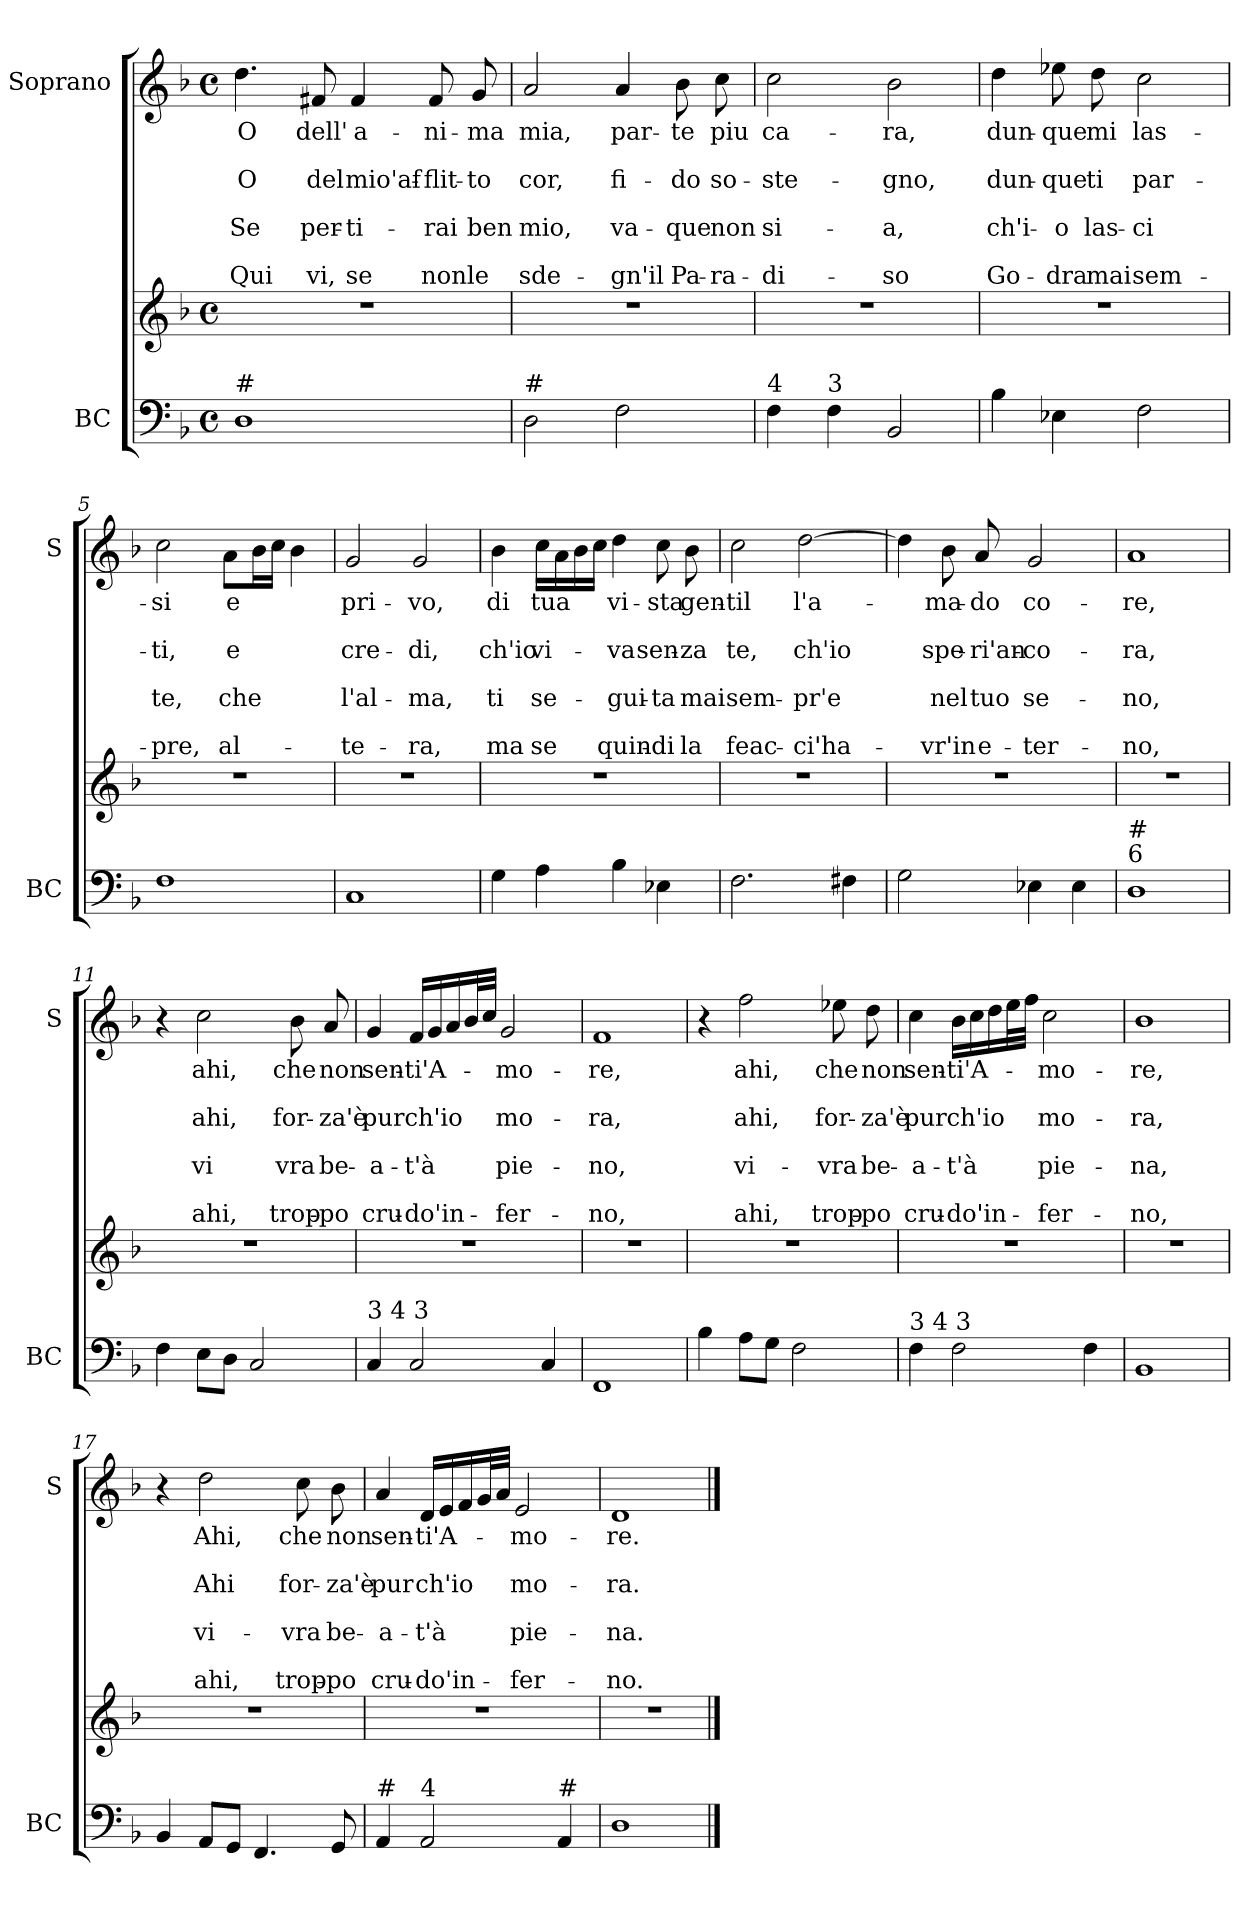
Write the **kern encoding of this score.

**kern	**kern	**kern	**text	**text	**text	**text	**text	**text	**text
*part2	*part2	*part1	*part1	*part1	*part1	*part1	*part1	*part1	*part1
*staff3	*staff2	*staff1	*staff1	*staff1	*staff1	*staff1	*staff1	*staff1	*staff1
*I"BC	*	*I"Soprano	*	*	*	*	*	*	*
*I'BC	*	*I'S	*	*	*	*	*	*	*
*clefF4	*clefG2	*clefG2	*	*	*	*	*	*	*
*k[b-]	*k[b-]	*k[b-]	*	*	*	*	*	*	*
*F:	*F:	*F:	*	*	*	*	*	*	*
*M4/4	*M4/4	*M4/4	*	*	*	*	*	*	*
*met(c)	*met(c)	*met(c)	*	*	*	*	*	*	*
=1	=1	=1	=1	=1	=1	=1	=1	=1	=1
!LO:TX:a:t=#	!	!	!	!	!	!	!	!	!
!	!	!	!LO:LY:b	!	!LO:LY:b	!	!LO:LY:b	!	!LO:LY:b
1D	1r	4.dd\	O	.	O	.	Se	.	Qui
!	!	!	!LO:LY:b	!	!LO:LY:b	!	!LO:LY:b	!	!LO:LY:b
.	.	8f#X/	dell'	.	del	.	per-	.	vi,
!	!	!	!LO:LY:b	!	!LO:LY:b	!	!LO:LY:b	!	!LO:LY:b
.	.	4f#/	a-	.	mio'af-	.	-ti-	.	se
!	!	!	!LO:LY:b	!	!LO:LY:b	!	!LO:LY:b	!	!LO:LY:b
.	.	8f#/	-ni-	.	-flit-	.	-rai	.	non
!	!	!	!LO:LY:b	!	!LO:LY:b	!	!LO:LY:b	!	!LO:LY:b
.	.	8g/	-ma	.	-to	.	ben	.	le
=2	=2	=2	=2	=2	=2	=2	=2	=2	=2
!LO:TX:a:t=#	!	!	!	!	!	!	!	!	!
!	!	!	!LO:LY:b	!	!LO:LY:b	!	!LO:LY:b	!	!LO:LY:b
2D\	1r	2a/	mia,	.	cor,	.	mio,	.	sde-
!	!	!	!LO:LY:b	!	!LO:LY:b	!	!LO:LY:b	!	!LO:LY:b
2F\	.	4a/	par-	.	fi-	.	va-	.	-gn'il
!	!	!	!LO:LY:b	!	!LO:LY:b	!	!LO:LY:b	!	!LO:LY:b
.	.	8b-\	-te	.	-do	.	-que	.	Pa-
!	!	!	!LO:LY:b	!	!LO:LY:b	!	!LO:LY:b	!	!LO:LY:b
.	.	8cc\	piu	.	so-	.	non	.	-ra-
=3	=3	=3	=3	=3	=3	=3	=3	=3	=3
!LO:TX:a:t=4	!	!	!	!	!	!	!	!	!
!	!	!	!LO:LY:b	!	!LO:LY:b	!	!LO:LY:b	!	!LO:LY:b
4F\	1r	2cc\	ca-	.	-ste-	.	si-	.	-di-
!LO:TX:a:t=3	!	!	!	!	!	!	!	!	!
4F\	.	.	.	.	.	.	.	.	.
!	!	!	!LO:LY:b	!	!LO:LY:b	!	!LO:LY:b	!	!LO:LY:b
2BB-/	.	2b-\	-ra,	.	-gno,	.	-a,	.	-so
=4	=4	=4	=4	=4	=4	=4	=4	=4	=4
!	!	!	!LO:LY:b	!	!LO:LY:b	!	!LO:LY:b	!	!LO:LY:b
4B-\	1r	4dd\	dun-	.	dun-	.	ch'i-	.	Go-
!	!	!	!LO:LY:b	!	!LO:LY:b	!	!LO:LY:b	!	!LO:LY:b
4E-X\	.	8ee-X\	-que	.	-que	.	-o	.	-dra
!	!	!	!LO:LY:b	!	!LO:LY:b	!	!LO:LY:b	!	!LO:LY:b
.	.	8dd\	mi	.	ti	.	las-	.	mai
!	!	!	!LO:LY:b	!	!LO:LY:b	!	!LO:LY:b	!	!LO:LY:b
2F\	.	2cc\	las-	.	par-	.	-ci	.	sem-
!!LO:LB:g=z
=5	=5	=5	=5	=5	=5	=5	=5	=5	=5
!	!	!	!LO:LY:b	!	!LO:LY:b	!	!LO:LY:b	!	!LO:LY:b
1F	1r	2cc\	-si	.	-ti,	.	te,	.	-pre,
!	!	!	!LO:LY:b	!	!LO:LY:b	!	!LO:LY:b	!	!LO:LY:b
.	.	8a\L	e	.	e	.	che	.	al-
.	.	16b-\L	.	.	.	.	.	.	.
.	.	16cc\JJ	.	.	.	.	.	.	.
.	.	4b-\	.	.	.	.	.	.	.
=6	=6	=6	=6	=6	=6	=6	=6	=6	=6
!	!	!	!LO:LY:b	!	!LO:LY:b	!	!LO:LY:b	!	!LO:LY:b
1C	1r	2g/	pri-	.	cre-	.	l'al-	.	-te-
!	!	!	!LO:LY:b	!	!LO:LY:b	!	!LO:LY:b	!	!LO:LY:b
.	.	2g/	-vo,	.	-di,	.	-ma,	.	-ra,
=7	=7	=7	=7	=7	=7	=7	=7	=7	=7
!	!	!	!LO:LY:b	!	!LO:LY:b	!	!LO:LY:b	!	!LO:LY:b
4G\	1r	4b-\	di	.	ch'io	.	ti	.	ma
!	!	!	!LO:LY:b	!	!LO:LY:b	!	!LO:LY:b	!	!LO:LY:b
4A\	.	16cc\LL	tua	.	vi-	.	se-	.	se
.	.	16a\	.	.	.	.	.	.	.
.	.	16b-\	.	.	.	.	.	.	.
.	.	16cc\JJ	.	.	.	.	.	.	.
!	!	!	!LO:LY:b	!	!LO:LY:b	!	!LO:LY:b	!	!LO:LY:b
4B-\	.	4dd\	vi-	.	-va	.	-gui-	.	quin-
!	!	!	!LO:LY:b	!	!LO:LY:b	!	!LO:LY:b	!	!LO:LY:b
4E-X\	.	8cc\	-sta	.	sen-	.	-ta	.	-di
!	!	!	!LO:LY:b	!	!LO:LY:b	!	!LO:LY:b	!	!LO:LY:b
.	.	8b-\	gen-	.	-za	.	mai	.	la
=8	=8	=8	=8	=8	=8	=8	=8	=8	=8
!	!	!	!LO:LY:b	!	!LO:LY:b	!	!LO:LY:b	!	!LO:LY:b
2.F\	1r	2cc\	-til	.	te,	.	sem-	.	feac-
!	!	!	!LO:LY:b	!	!LO:LY:b	!	!LO:LY:b	!	!LO:LY:b
.	.	[2dd\	l'a-	.	ch'io	.	-pr'e	.	-ci'ha-
4F#X\	.	.	.	.	.	.	.	.	.
!!LO:PB:g=z
=9	=9	=9	=9	=9	=9	=9	=9	=9	=9
2G\	1r	4dd\]	.	.	.	.	.	.	.
!	!	!	!LO:LY:b	!	!LO:LY:b	!	!LO:LY:b	!	!LO:LY:b
.	.	8b-\	-ma-	.	spe-	.	nel	.	-vr'in
!	!	!	!LO:LY:b	!	!LO:LY:b	!	!LO:LY:b	!	!LO:LY:b
.	.	8a/	-do	.	-ri'an-	.	tuo	.	e-
!	!	!	!LO:LY:b	!	!LO:LY:b	!	!LO:LY:b	!	!LO:LY:b
4E-X\	.	2g/	co-	.	-co-	.	se-	.	-ter-
4E-\	.	.	.	.	.	.	.	.	.
=10	=10	=10	=10	=10	=10	=10	=10	=10	=10
!LO:TX:a:t=6	!	!	!	!	!	!	!	!	!
!LO:TX:a:t=#	!	!	!	!	!	!	!	!	!
!	!	!	!LO:LY:b	!	!LO:LY:b	!	!LO:LY:b	!	!LO:LY:b
1D	1r	1a	-re,	.	-ra,	.	-no,	.	-no,
=11	=11	=11	=11	=11	=11	=11	=11	=11	=11
4F\	1r	4r	.	.	.	.	.	.	.
!	!	!	!LO:LY:b	!	!LO:LY:b	!	!LO:LY:b	!	!LO:LY:b
8E\L	.	2cc\	ahi,	.	ahi,	.	vi	.	ahi,
8D\J	.	.	.	.	.	.	.	.	.
2C/	.	.	.	.	.	.	.	.	.
!	!	!	!LO:LY:b	!	!LO:LY:b	!	!LO:LY:b	!	!LO:LY:b
.	.	8b-\	che	.	for-	.	vra	.	trop-
!	!	!	!LO:LY:b	!	!LO:LY:b	!	!LO:LY:b	!	!LO:LY:b
.	.	8a/	non	.	-za'è	.	be-	.	-po
=12	=12	=12	=12	=12	=12	=12	=12	=12	=12
!LO:TX:a:t=3       4                             3	!	!	!	!	!	!	!	!	!
!	!	!	!LO:LY:b	!	!LO:LY:b	!	!LO:LY:b	!	!LO:LY:b
4C/	1r	4g/	sen-	.	pur	.	-a-	.	cru-
!	!	!	!LO:LY:b	!	!LO:LY:b	!	!LO:LY:b	!	!LO:LY:b
2C/	.	16f/LL	-ti'A-	.	ch'io	.	-t'à	.	-do'in-
.	.	16g/	.	.	.	.	.	.	.
.	.	16a/	.	.	.	.	.	.	.
.	.	32b-/L	.	.	.	.	.	.	.
.	.	32cc/JJJ	.	.	.	.	.	.	.
!	!	!	!LO:LY:b	!	!LO:LY:b	!	!LO:LY:b	!	!LO:LY:b
.	.	2g/	-mo-	.	mo-	.	pie-	.	-fer-
4C/	.	.	.	.	.	.	.	.	.
!!LO:LB:g=z
=13	=13	=13	=13	=13	=13	=13	=13	=13	=13
!	!	!	!LO:LY:b	!	!LO:LY:b	!	!LO:LY:b	!	!LO:LY:b
1FF	1r	1f	-re,	.	-ra,	.	-no,	.	-no,
=14	=14	=14	=14	=14	=14	=14	=14	=14	=14
4B-\	1r	4r	.	.	.	.	.	.	.
!	!	!	!LO:LY:b	!	!LO:LY:b	!	!LO:LY:b	!	!LO:LY:b
8A\L	.	2ff\	ahi,	.	ahi,	.	vi-	.	ahi,
8G\J	.	.	.	.	.	.	.	.	.
2F\	.	.	.	.	.	.	.	.	.
!	!	!	!LO:LY:b	!	!LO:LY:b	!	!LO:LY:b	!	!LO:LY:b
.	.	8ee-X\	che	.	for-	.	-vra	.	trop-
!	!	!	!LO:LY:b	!	!LO:LY:b	!	!LO:LY:b	!	!LO:LY:b
.	.	8dd\	non	.	-za'è	.	be-	.	-po
=15	=15	=15	=15	=15	=15	=15	=15	=15	=15
!LO:TX:a:t=3        4                                3	!	!	!	!	!	!	!	!	!
!	!	!	!LO:LY:b	!	!LO:LY:b	!	!LO:LY:b	!	!LO:LY:b
4F\	1r	4cc\	sen-	.	pur	.	-a-	.	cru-
!	!	!	!LO:LY:b	!	!LO:LY:b	!	!LO:LY:b	!	!LO:LY:b
2F\	.	16b-\LL	-ti'A-	.	ch'io	.	-t'à	.	-do'in-
.	.	16cc\	.	.	.	.	.	.	.
.	.	16dd\	.	.	.	.	.	.	.
.	.	32ee\L	.	.	.	.	.	.	.
.	.	32ff\JJJ	.	.	.	.	.	.	.
!	!	!	!LO:LY:b	!	!LO:LY:b	!	!LO:LY:b	!	!LO:LY:b
.	.	2cc\	-mo-	.	mo-	.	pie-	.	-fer-
4F\	.	.	.	.	.	.	.	.	.
=16	=16	=16	=16	=16	=16	=16	=16	=16	=16
!	!	!	!LO:LY:b	!	!LO:LY:b	!	!LO:LY:b	!	!LO:LY:b
1BB-	1r	1b-	-re,	.	-ra,	.	-na,	.	-no,
!!LO:LB:g=z
=17	=17	=17	=17	=17	=17	=17	=17	=17	=17
4BB-/	1r	4r	.	.	.	.	.	.	.
!	!	!	!LO:LY:b	!	!LO:LY:b	!	!LO:LY:b	!	!LO:LY:b
8AA/L	.	2dd\	Ahi,	.	Ahi	.	vi-	.	ahi,
8GG/J	.	.	.	.	.	.	.	.	.
4.FF/	.	.	.	.	.	.	.	.	.
!	!	!	!LO:LY:b	!	!LO:LY:b	!	!LO:LY:b	!	!LO:LY:b
.	.	8cc\	che	.	for-	.	-vra	.	trop-
!	!	!	!LO:LY:b	!	!LO:LY:b	!	!LO:LY:b	!	!LO:LY:b
8GG/	.	8b-\	non	.	-za'è	.	be-	.	-po
=18	=18	=18	=18	=18	=18	=18	=18	=18	=18
!LO:TX:a:t=#	!	!	!	!	!	!	!	!	!
!	!	!	!LO:LY:b	!	!LO:LY:b	!	!LO:LY:b	!	!LO:LY:b
4AA/	1r	4a/	sen-	.	pur	.	-a-	.	cru-
!LO:TX:a:t=4	!	!	!	!	!	!	!	!	!
!	!	!	!LO:LY:b	!	!LO:LY:b	!	!LO:LY:b	!	!LO:LY:b
2AA/	.	16d/LL	-ti'A-	.	ch'io	.	-t'à	.	-do'in-
.	.	16e/	.	.	.	.	.	.	.
.	.	16f/	.	.	.	.	.	.	.
.	.	32g/L	.	.	.	.	.	.	.
.	.	32a/JJJ	.	.	.	.	.	.	.
!	!	!	!LO:LY:b	!	!LO:LY:b	!	!LO:LY:b	!	!LO:LY:b
.	.	2e/	-mo-	.	mo-	.	pie-	.	-fer-
!LO:TX:a:t=#	!	!	!	!	!	!	!	!	!
4AA/	.	.	.	.	.	.	.	.	.
=19	=19	=19	=19	=19	=19	=19	=19	=19	=19
!	!	!	!LO:LY:b	!	!LO:LY:b	!	!LO:LY:b	!	!LO:LY:b
1D	1r	1d	-re.	.	-ra.	.	-na.	.	-no.
==	==	==	==	==	==	==	==	==	==
*-	*-	*-	*-	*-	*-	*-	*-	*-	*-
